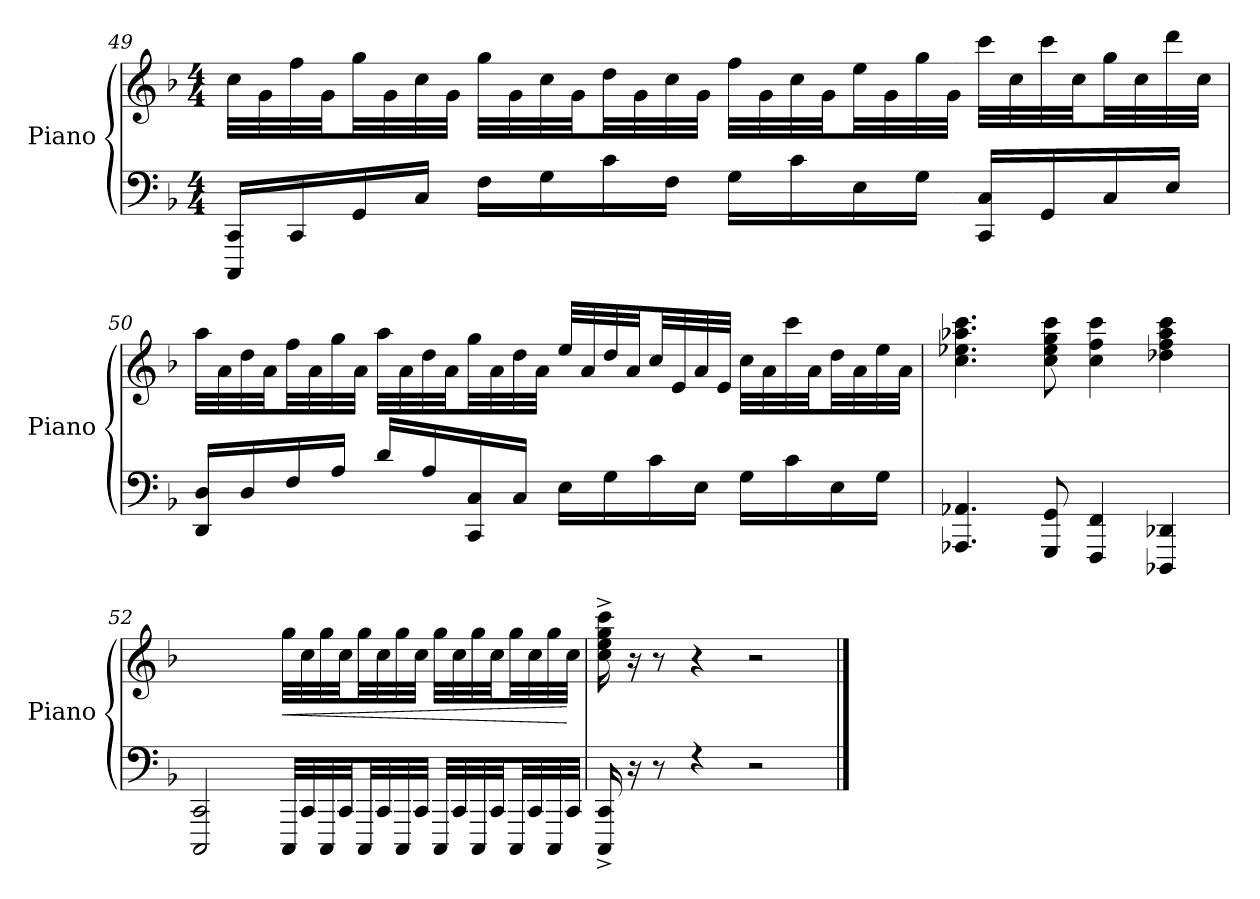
**kern	**kern	**dynam
*part1	*part1	*part1
*staff2	*staff1	*staff1/2
*I"Piano	*	*
*I'Piano	*	*
*clefF4	*clefG2	*
*k[b-]	*k[b-]	*
*M4/4	*M4/4	*
=49	=49	=49
16CCC/ 16CC/LL	32cc\LLL	.
.	32g\	.
16CC/	32ff\	.
.	32g\JJ	.
16GG/	32gg\LL	.
.	32g\	.
16C/JJ	32cc\	.
.	32g\JJJ	.
16F\LL	32gg\LLL	.
.	32g\	.
16G\	32cc\	.
.	32g\JJ	.
16c\	32dd\LL	.
.	32g\	.
16F\JJ	32cc\	.
.	32g\JJJ	.
16G\LL	32ff\LLL	.
.	32g\	.
16c\	32cc\	.
.	32g\JJ	.
16E\	32ee\LL	.
.	32g\	.
16G\JJ	32gg\	.
.	32g\JJJ	.
16CC/ 16C/LL	32ccc\LLL	.
.	32cc\	.
16GG/	32ccc\	.
.	32cc\JJ	.
16C/	32gg\LL	.
.	32cc\	.
16E/JJ	32ddd\	.
.	32cc\JJJ	.
!!LO:LB:g=z
=50	=50	=50
16DD/ 16D/LL	32aa\LLL	.
.	32a\	.
16D/	32dd\	.
.	32a\JJ	.
16F/	32ff\LL	.
.	32a\	.
16A/JJ	32gg\	.
.	32a\JJJ	.
16d/LL	32aa\LLL	.
.	32a\	.
16A/	32dd\	.
.	32a\JJ	.
16CC/ 16C/	32gg\LL	.
.	32a\	.
16C/JJ	32dd\	.
.	32a\JJJ	.
16E\LL	32ee/LLL	.
.	32a/	.
16G\	32dd/	.
.	32a/JJ	.
16c\	32cc/LL	.
.	32e/	.
16E\JJ	32a/	.
.	32e/JJJ	.
16G\LL	32cc\LLL	.
.	32a\	.
16c\	32ccc\	.
.	32a\JJ	.
16E\	32dd\LL	.
.	32a\	.
16G\JJ	32ee\	.
.	32a\JJJ	.
=51	=51	=51
4.AAA-X/ 4.AA-X/	4.cc\ 4.ee-X\ 4.aa-X\ 4.ccc\	.
8GGG/ 8GG/	8cc\ 8ee-\ 8gg\ 8ccc\	.
4FFF/ 4FF/	4cc\ 4ff\ 4ccc\	.
4DDD-X/ 4DD-X/	4dd-X\ 4ff\ 4aa-\ 4ccc\	.
=52	=52	=52
2CCC/ 2CC/	2ryy	.
!	!	!LO:HP:b
32CCC/LLL	32gg\LLL	<
32CC/	32cc\	.
32CCC/	32gg\	.
32CC/JJ	32cc\JJ	.
32CCC/LL	32gg\LL	.
32CC/	32cc\	.
32CCC/	32gg\	.
32CC/JJJ	32cc\JJJ	.
32CCC/LLL	32gg\LLL	.
32CC/	32cc\	.
32CCC/	32gg\	.
32CC/JJ	32cc\JJ	.
32CCC/LL	32gg\LL	.
32CC/	32cc\	.
32CCC/	32gg\	.
32CC/JJJ	32cc\JJJ	[
!!LO:LB:g=z
=53	=53	=53
16CCC/^< 16CC/^<	16cc\^> 16ee\^> 16gg\^> 16ccc\^>	.
16rC	16ra	.
8r	8r	.
4rE	4r	.
2rE	2rcc	.
==	==	==
*-	*-	*-
